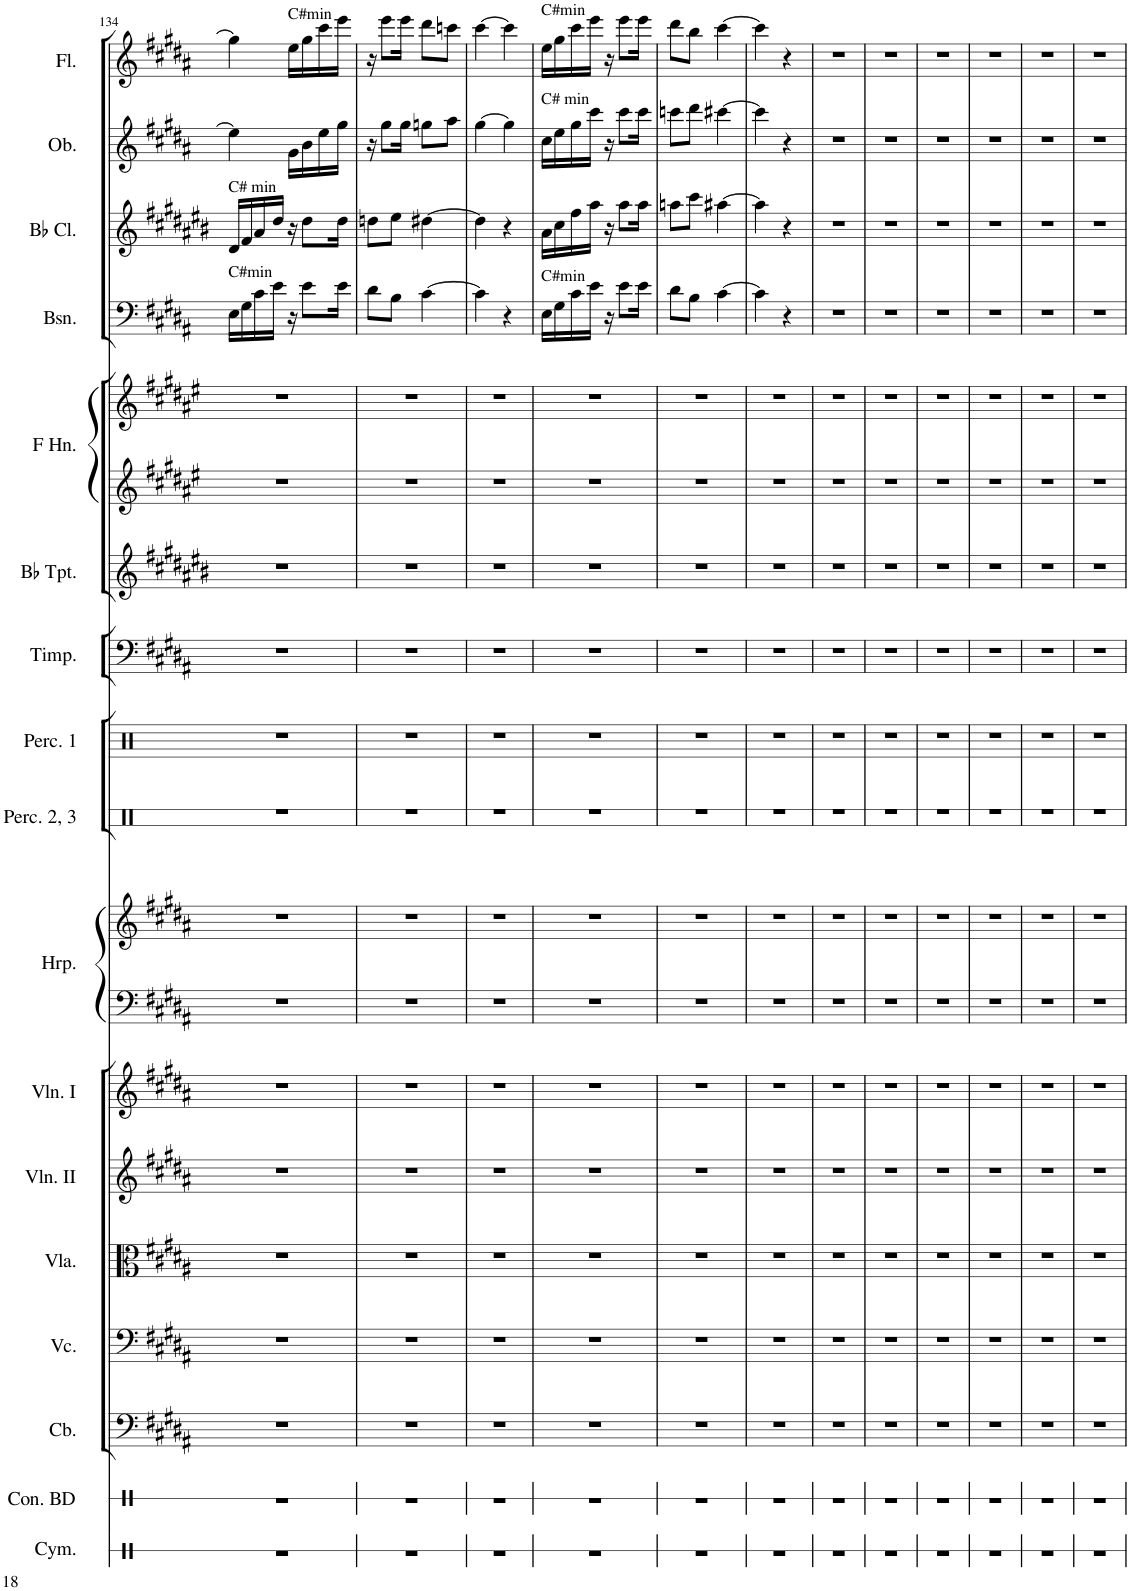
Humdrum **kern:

**kern	**kern	**kern	**kern	**kern	**kern	**kern	**kern	**kern	**kern	**kern	**kern	**kern	**kern	**kern	**kern	**kern	**kern	**kern
*part17	*part16	*part15	*part14	*part13	*part12	*part11	*part10	*part10	*part9	*part8	*part7	*part6	*part5	*part5	*part4	*part3	*part2	*part1
*staff19	*staff18	*staff17	*staff16	*staff15	*staff14	*staff13	*staff12	*staff11	*staff10	*staff9	*staff8	*staff7	*staff6	*staff5	*staff4	*staff3	*staff2	*staff1
*I"Cymbal	*I"Concert Bass Drum	*I"Contrabasses	*I"Violoncellos	*I"Violas	*I"Violins II	*I"Violins I	*I"Harp	*	*I"Percussion 2, 3	*I"Percussion 1	*I"Timpani	*I"Trumpets in Bb	*I"Horns in F	*	*I"Bassoons	*I"Clarinets in Bb	*I"Oboes	*I"Flutes
*I'Cym.	*I'Con. BD	*I'Cb.	*I'Vc.	*I'Vla.	*I'Vln. II	*I'Vln. I	*I'Hrp.	*	*I'Perc. 2, 3	*I'Perc. 1	*I'Timp.	*	*	*	*I'Bsn.	*	*I'Ob.	*I'Fl.
!!LO:PB:g=z
*clefX	*clefX	*clefF4	*clefF4	*clefC3	*clefG2	*clefG2	*clefF4	*clefG2	*clefX	*clefG2	*clefF4	*clefG2	*clefG2	*clefG2	*clefF4	*clefG2	*clefG2	*clefG2
*	*	*Trd7c12	*	*	*	*	*	*	*	*	*	*Trd1c2	*Trd4c7	*Trd4c7	*	*Trd1c2	*	*
*k[]	*k[]	*k[f#c#g#d#a#]	*k[f#c#g#d#a#]	*k[f#c#g#d#a#]	*k[f#c#g#d#a#]	*k[f#c#g#d#a#]	*k[f#c#g#d#a#]	*k[f#c#g#d#a#]	*k[]	*k[f#c#g#d#a#]	*k[f#c#g#d#a#]	*k[f#c#g#d#a#e#b#]	*k[f#c#g#d#a#e#]	*k[f#c#g#d#a#e#]	*k[f#c#g#d#a#]	*k[f#c#g#d#a#e#b#]	*k[f#c#g#d#a#]	*k[f#c#g#d#a#]
*M2/4	*M2/4	*M2/4	*M2/4	*M2/4	*M2/4	*M2/4	*M2/4	*M2/4	*M2/4	*M2/4	*M2/4	*M2/4	*M2/4	*M2/4	*M2/4	*M2/4	*M2/4	*M2/4
=134	=134	=134	=134	=134	=134	=134	=134	=134	=134	=134	=134	=134	=134	=134	=134	=134	=134	=134
!	!	!	!	!	!	!	!	!	!	!	!	!	!	!	!	!LO:TX:a:t=C# min	!	!
!	!	!	!	!	!	!	!	!	!	!	!	!	!	!	!LO:TX:a:t=C#min	!	!	!
2r	2r	2r	2r	2r	2r	2r	2r	2r	2r	2r	2r	2r	2r	2r	16E\LL	16d#/LL	4ee\]	4gg#\]
.	.	.	.	.	.	.	.	.	.	.	.	.	.	.	16G#\	16f#/	.	.
.	.	.	.	.	.	.	.	.	.	.	.	.	.	.	16c#\	16a#/	.	.
.	.	.	.	.	.	.	.	.	.	.	.	.	.	.	16e\JJ	16dd#/JJ	.	.
!	!	!	!	!	!	!	!	!	!	!	!	!	!	!	!	!	!	!LO:TX:a:t=C#min
.	.	.	.	.	.	.	.	.	.	.	.	.	.	.	16r	16r	16g#\LL	16ee\LL
.	.	.	.	.	.	.	.	.	.	.	.	.	.	.	8e\L	8dd#\L	16b\	16gg#\
.	.	.	.	.	.	.	.	.	.	.	.	.	.	.	.	.	16ee\	16ccc#\
.	.	.	.	.	.	.	.	.	.	.	.	.	.	.	16e\Jk	16dd#\Jk	16gg#\JJ	16eee\JJ
=135	=135	=135	=135	=135	=135	=135	=135	=135	=135	=135	=135	=135	=135	=135	=135	=135	=135	=135
2r	2r	2r	2r	2r	2r	2r	2r	2r	2r	2r	2r	2r	2r	2r	8d#\L	8ddn\L	16r	16r
.	.	.	.	.	.	.	.	.	.	.	.	.	.	.	.	.	8gg#\L	8eee\L
.	.	.	.	.	.	.	.	.	.	.	.	.	.	.	8B\J	8ee#\J	.	.
.	.	.	.	.	.	.	.	.	.	.	.	.	.	.	.	.	16gg#\Jk	16eee\Jk
.	.	.	.	.	.	.	.	.	.	.	.	.	.	.	[4c#\	[4dd#X\	8ggn\L	8ddd#\L
.	.	.	.	.	.	.	.	.	.	.	.	.	.	.	.	.	8aa#\J	8cccn\J
=136	=136	=136	=136	=136	=136	=136	=136	=136	=136	=136	=136	=136	=136	=136	=136	=136	=136	=136
2r	2r	2r	2r	2r	2r	2r	2r	2r	2r	2r	2r	2r	2r	2r	4c#\]	4dd#\]	[4gg#\	[4ccc#\
.	.	.	.	.	.	.	.	.	.	.	.	.	.	.	4r	4r	4gg#\]	4ccc#\]
=137	=137	=137	=137	=137	=137	=137	=137	=137	=137	=137	=137	=137	=137	=137	=137	=137	=137	=137
!	!	!	!	!	!	!	!	!	!	!	!	!	!	!	!	!	!	!LO:TX:a:t=C#min
!	!	!	!	!	!	!	!	!	!	!	!	!	!	!	!	!	!LO:TX:a:t=C# min	!
!	!	!	!	!	!	!	!	!	!	!	!	!	!	!	!LO:TX:a:t=C#min	!	!	!
2r	2r	2r	2r	2r	2r	2r	2r	2r	2r	2r	2r	2r	2r	2r	16E\LL	16a#\LL	16cc#\LL	16ee\LL
.	.	.	.	.	.	.	.	.	.	.	.	.	.	.	16G#\	16cc#\	16ee\	16gg#\
.	.	.	.	.	.	.	.	.	.	.	.	.	.	.	16c#\	16ff#\	16gg#\	16ccc#\
.	.	.	.	.	.	.	.	.	.	.	.	.	.	.	16e\JJ	16aa#\JJ	16ccc#\JJ	16eee\JJ
.	.	.	.	.	.	.	.	.	.	.	.	.	.	.	16r	16r	16r	16r
.	.	.	.	.	.	.	.	.	.	.	.	.	.	.	8e\L	8aa#\L	8ccc#\L	8eee\L
.	.	.	.	.	.	.	.	.	.	.	.	.	.	.	16e\Jk	16aa#\Jk	16ccc#\Jk	16eee\Jk
=138	=138	=138	=138	=138	=138	=138	=138	=138	=138	=138	=138	=138	=138	=138	=138	=138	=138	=138
2r	2r	2r	2r	2r	2r	2r	2r	2r	2r	2r	2r	2r	2r	2r	8d#\L	8aan\L	8cccn\L	8ddd#\L
.	.	.	.	.	.	.	.	.	.	.	.	.	.	.	8B\J	8ccc#\J	8ddd#\J	8bb\J
.	.	.	.	.	.	.	.	.	.	.	.	.	.	.	[4c#\	[4aa#X\	[4ccc#X\	[4ccc#\
=139	=139	=139	=139	=139	=139	=139	=139	=139	=139	=139	=139	=139	=139	=139	=139	=139	=139	=139
2r	2r	2r	2r	2r	2r	2r	2r	2r	2r	2r	2r	2r	2r	2r	4c#\]	4aa#\]	4ccc#\]	4ccc#\]
.	.	.	.	.	.	.	.	.	.	.	.	.	.	.	4r	4r	4r	4r
=140	=140	=140	=140	=140	=140	=140	=140	=140	=140	=140	=140	=140	=140	=140	=140	=140	=140	=140
2r	2r	2r	2r	2r	2r	2r	2r	2r	2r	2r	2r	2r	2r	2r	2r	2r	2r	2r
=141	=141	=141	=141	=141	=141	=141	=141	=141	=141	=141	=141	=141	=141	=141	=141	=141	=141	=141
2r	2r	2r	2r	2r	2r	2r	2r	2r	2r	2r	2r	2r	2r	2r	2r	2r	2r	2r
=142	=142	=142	=142	=142	=142	=142	=142	=142	=142	=142	=142	=142	=142	=142	=142	=142	=142	=142
2r	2r	2r	2r	2r	2r	2r	2r	2r	2r	2r	2r	2r	2r	2r	2r	2r	2r	2r
=143	=143	=143	=143	=143	=143	=143	=143	=143	=143	=143	=143	=143	=143	=143	=143	=143	=143	=143
2r	2r	2r	2r	2r	2r	2r	2r	2r	2r	2r	2r	2r	2r	2r	2r	2r	2r	2r
=144	=144	=144	=144	=144	=144	=144	=144	=144	=144	=144	=144	=144	=144	=144	=144	=144	=144	=144
2r	2r	2r	2r	2r	2r	2r	2r	2r	2r	2r	2r	2r	2r	2r	2r	2r	2r	2r
=145	=145	=145	=145	=145	=145	=145	=145	=145	=145	=145	=145	=145	=145	=145	=145	=145	=145	=145
2r	2r	2r	2r	2r	2r	2r	2r	2r	2r	2r	2r	2r	2r	2r	2r	2r	2r	2r
=	=	=	=	=	=	=	=	=	=	=	=	=	=	=	=	=	=	=
*-	*-	*-	*-	*-	*-	*-	*-	*-	*-	*-	*-	*-	*-	*-	*-	*-	*-	*-
